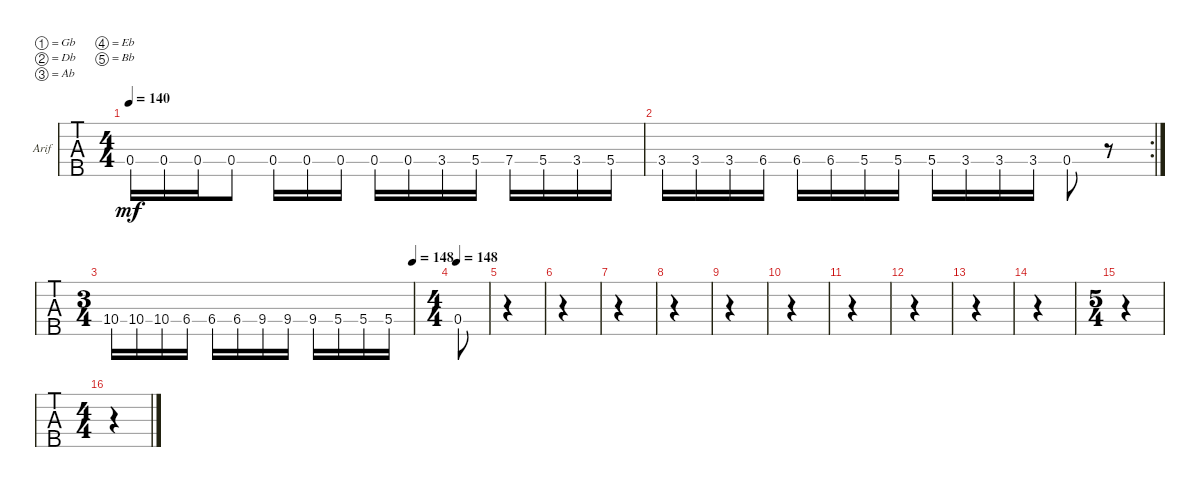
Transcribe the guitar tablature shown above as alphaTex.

\bracketExtendMode groupsimilarinstruments
\firstSystemTrackNameOrientation horizontal
\otherSystemsTrackNameOrientation horizontal
\track ("Arif" "Arif") {solo instrument electricbassfinger}
\staff {tabs}
\tuning (Gb2 Db2 Ab1 Eb1 Bb0)
\ts (4 4)
\tempo 140
\clef f4
\ks c
0.4.16{dy mf} 0.4.16 0.4.16 0.4.8 0.4.16 0.4.16 0.4.16 0.4.16 0.4.16 3.4.16 5.4.16 7.4.16 5.4.16 3.4.16 5.4.16 |
\rc 2
3.4.16 3.4.16 3.4.16 6.4.16 6.4.16 6.4.16 5.4.16 5.4.16 5.4.16 3.4.16 3.4.16 3.4.16 0.4.8 r.8 |
\ts (3 4)
\beaming (8 2 2 2)
\tempo (148 1)
10.4.16 10.4.16 10.4.16 6.4.16 6.4.16 6.4.16 9.4.16 9.4.16 9.4.16 5.4.16 5.4.16 5.4.16 |
\ts (4 4)
\beaming (8 2 2 2 2)
\tempo 148
0.4.8 |
|
|
|
|
|
|
|
|
|
|
\ts (5 4)
\beaming (8 6 4)
|
\ts (4 4)
\beaming (8 2 2 2 2)
